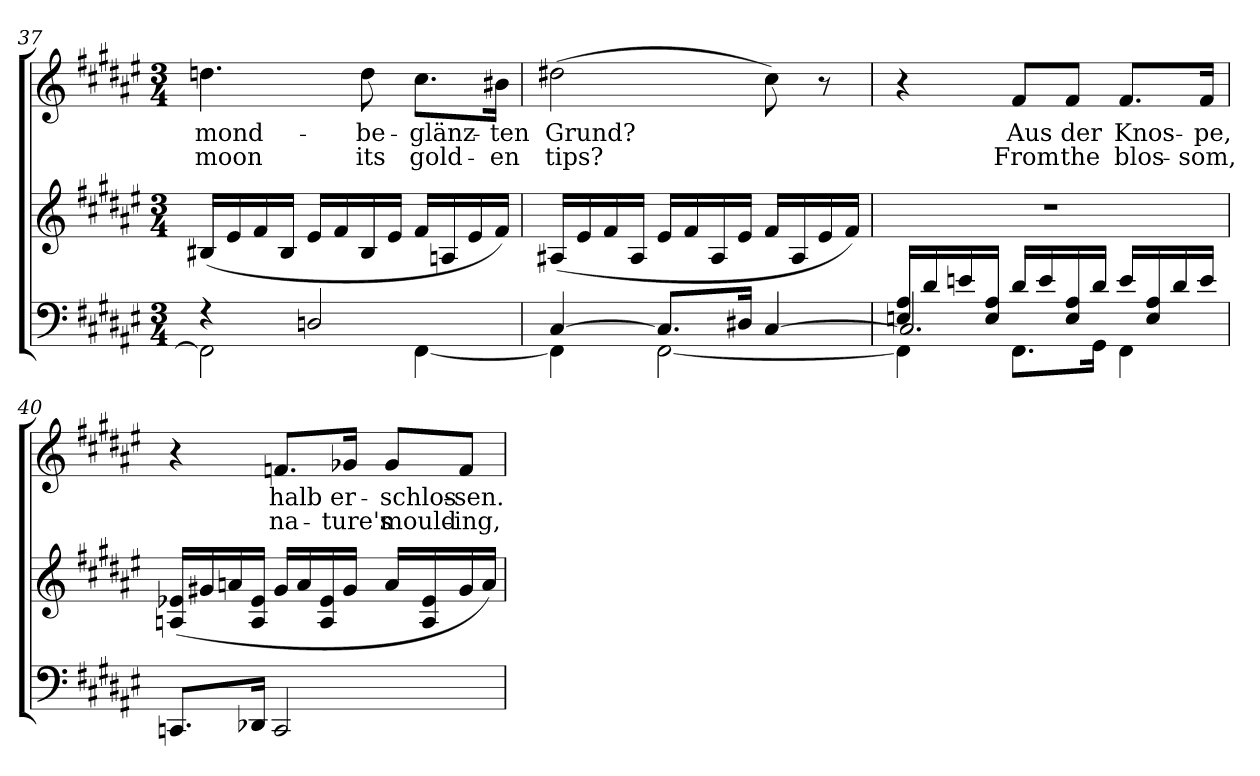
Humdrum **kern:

**kern	**kern	**kern	**text	**text
*part2	*part2	*part1	*part1	*part1
*staff3	*staff2	*staff1	*staff1	*staff1
!!LO:LB:g=z
*clefF4	*clefG2	*clefG2	*	*
*k[f#c#g#d#a#e#]	*k[f#c#g#d#a#e#]	*k[f#c#g#d#a#e#]	*	*
*M3/4	*M3/4	*M3/4	*	*
=37	=37	=37	=37	=37
*^	*	*	*	*
!	!	!	!	!LO:LY:b	!LO:LY:b
4r	2FF#\]	(16B#X/LL	4.ddn\	mond-	moon
.	.	16e#/	.	.	.
.	.	16f#/	.	.	.
.	.	16B#/JJ	.	.	.
2Dn/	.	16e#/LL	.	.	.
.	.	16f#/	.	.	.
!	!	!	!	!LO:LY:b	!LO:LY:b
.	.	16B#/	8dd\	-be-	its
.	.	16e#/JJ	.	.	.
!	!	!	!	!LO:LY:b	!LO:LY:b
.	[4FF#\	16f#/LL	8.cc#\L	-glänz-	gold-
.	.	16An/	.	.	.
.	.	16e#/	.	.	.
!	!	!	!	!LO:LY:b	!LO:LY:b
.	.	16f#/JJ)	16b#X\Jk	-ten	-en
=38	=38	=38	=38	=38	=38
!	!	!	!	!LO:LY:b	!LO:LY:b
[4C#/	4FF#\]	(16A#X/LL	(2dd#X\	Grund?	tips?
.	.	16e#/	.	.	.
.	.	16f#/	.	.	.
.	.	16A#/JJ	.	.	.
8.C#/L]	[2FF#\	16e#/LL	.	.	.
.	.	16f#/	.	.	.
.	.	16A#/	.	.	.
16D#X/Jk	.	16e#/JJ	.	.	.
[4C#/	.	16f#/LL	8cc#\)	.	.
.	.	16A#/	.	.	.
.	.	16e#/	8r	.	.
.	.	16f#/JJ)	.	.	.
=39	=39	=39	=39	=39	=39
*	*^	*	*	*	*
16En/ 16A#/LL	4FF#\]	2.C#/]	2.r	4r	.	.
16d#/	.	.	.	.	.	.
16en/	.	.	.	.	.	.
16E/ 16A#/JJ	.	.	.	.	.	.
!	!	!	!	!	!LO:LY:b	!LO:LY:b
16d#/LL	8.FF#\L	.	.	8f#/L	Aus	From
16e/	.	.	.	.	.	.
!	!	!	!	!	!LO:LY:b	!LO:LY:b
16E/ 16A#/	.	.	.	8f#/J	der	the
16d#/JJ	16GG#\Jk	.	.	.	.	.
!	!	!	!	!	!LO:LY:b	!LO:LY:b
16e/LL	4FF#\	.	.	8.f#/L	Knos-	blos-
16E/ 16A#/	.	.	.	.	.	.
16d#/	.	.	.	.	.	.
!	!	!	!	!	!LO:LY:b	!LO:LY:b
16e/JJ	.	.	.	16f#/Jk	-pe,	-som,
*v	*v	*v	*	*	*	*
!!LO:LB:g=z
=40	=40	=40	=40	=40
8.CCn/L	(>16An/ 16e-X/LL	4r	.	.
.	16g#X/	.	.	.
.	16an/	.	.	.
16DD-X/Jk	16A/ 16e-/JJ	.	.	.
!	!	!	!LO:LY:b	!LO:LY:b
2CC/	16g#/LL	8.fn/L	halb	na-
.	16a/	.	.	.
.	16A/ 16e-/	.	.	.
!	!	!	!LO:LY:b	!LO:LY:b
.	16g#/JJ	16g-X/Jk	er-	-ture's
!	!	!	!LO:LY:b	!LO:LY:b
.	16a/LL	8g-/L	-schlos-	mould-
.	16A/ 16e-/	.	.	.
!	!	!	!LO:LY:b	!LO:LY:b
.	16g#/	8f/J	-sen.	-ing,
.	16a/JJ)	.	.	.
=	=	=	=	=
*-	*-	*-	*-	*-
